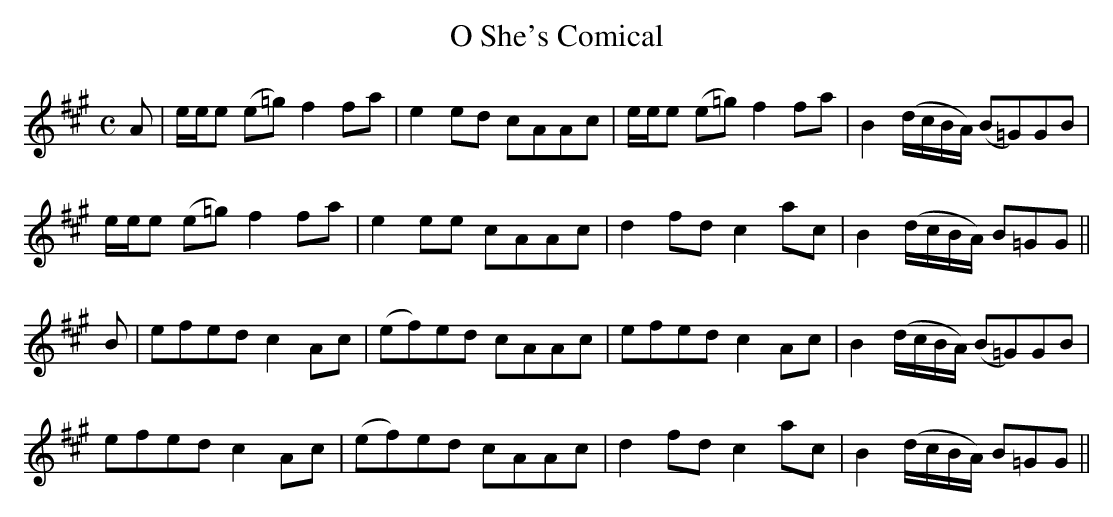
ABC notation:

X:1
T:O She's Comical
M:C
L:1/8
K:A
A|e/e/e (e=g) f2 fa|e2 ed cAAc|e/e/e (e=g) f2 fa|B2 (d/c/B/A/) (B=G)GB|
e/e/e (e=g) f2 fa|e2 ee cAAc|d2 fd c2 ac|B2 (d/c/B/A/) B=GG||
B|efed c2 Ac|(ef)ed cAAc|efed c2 Ac|B2 (d/c/B/A/) (B=G)GB|
efed c2 Ac|(ef)ed cAAc|d2 fd c2 ac|B2 (d/c/B/A/) B=GG||
